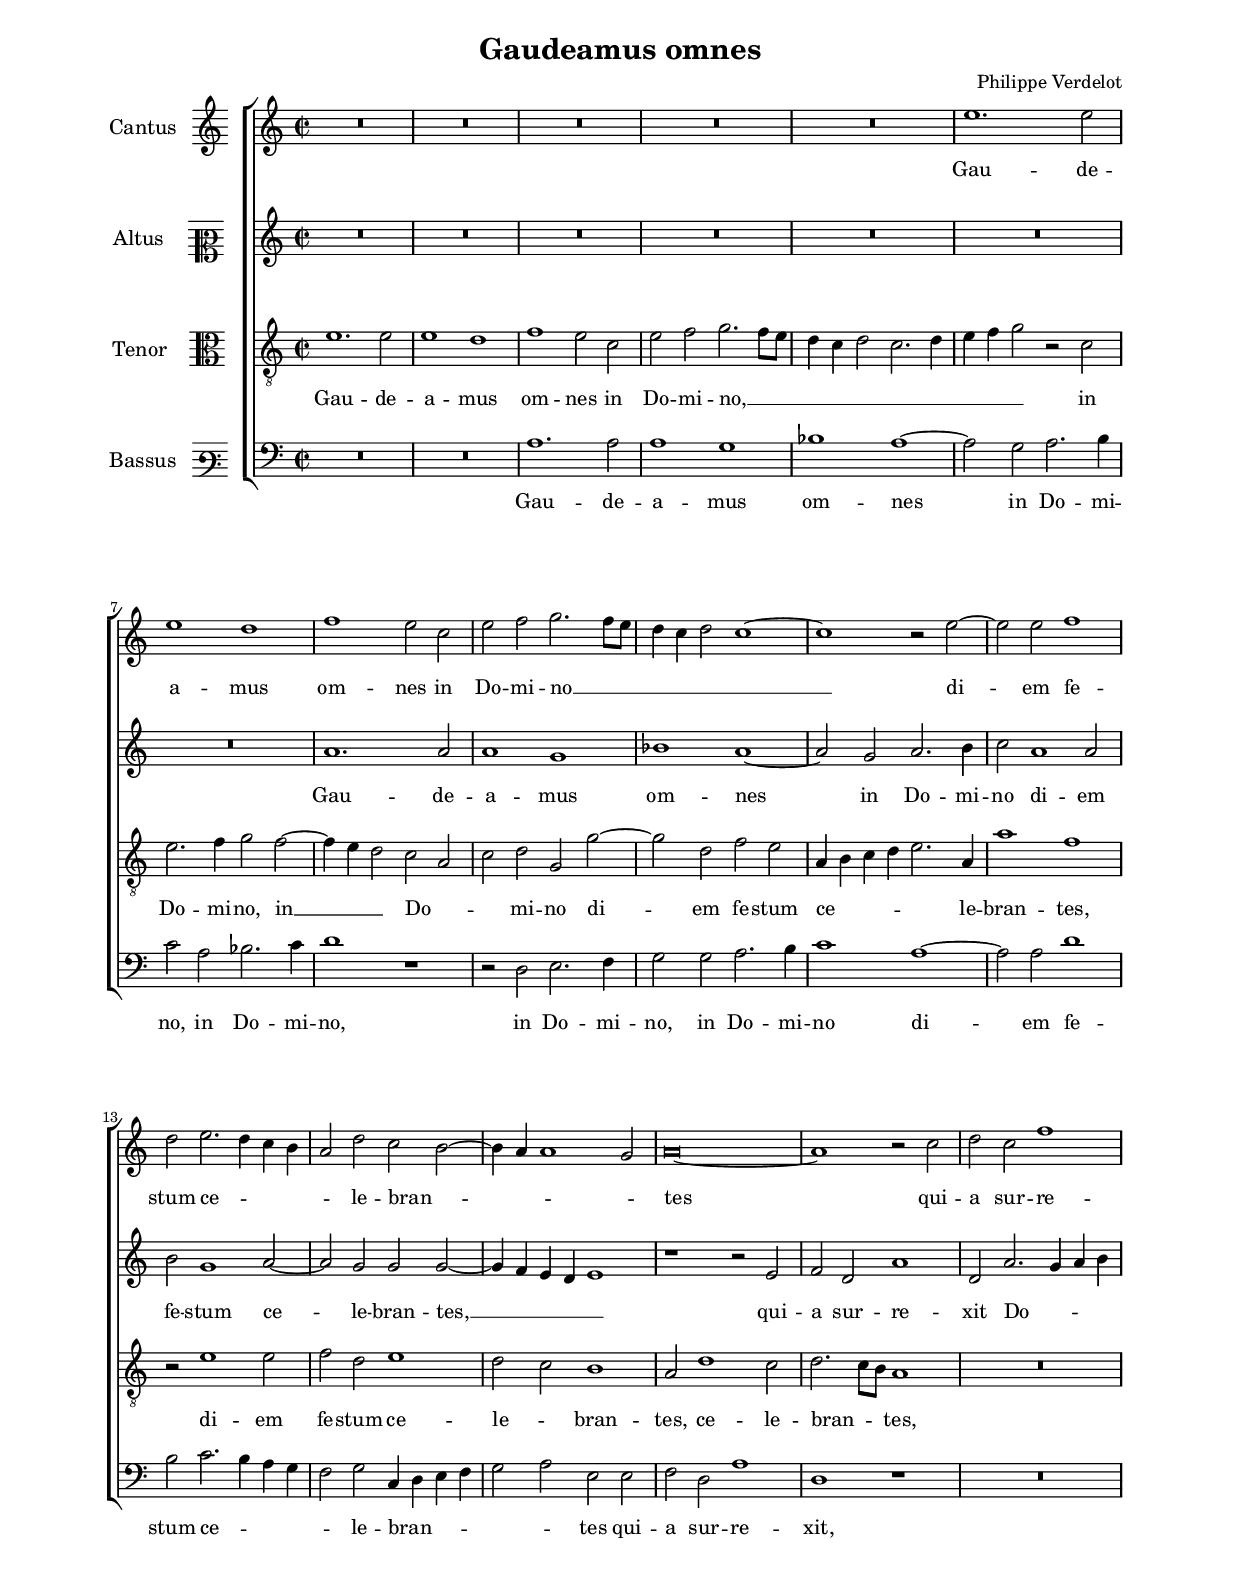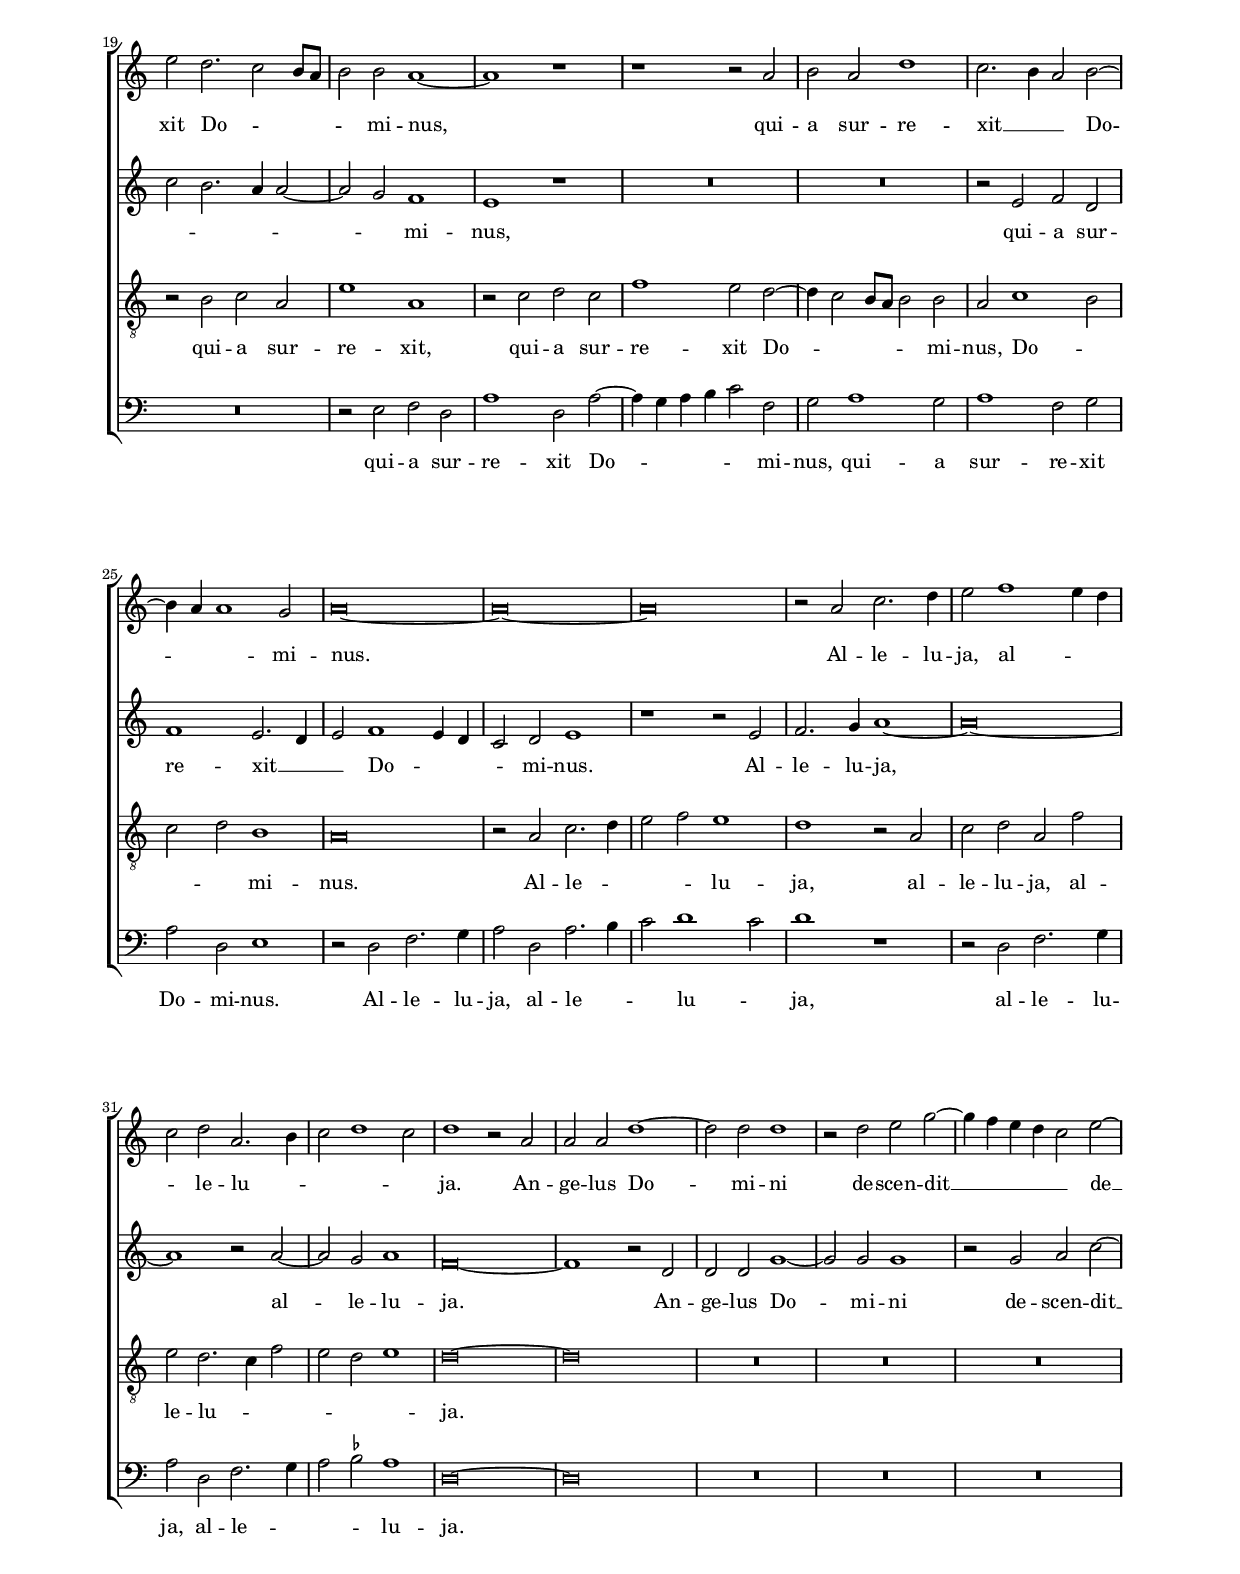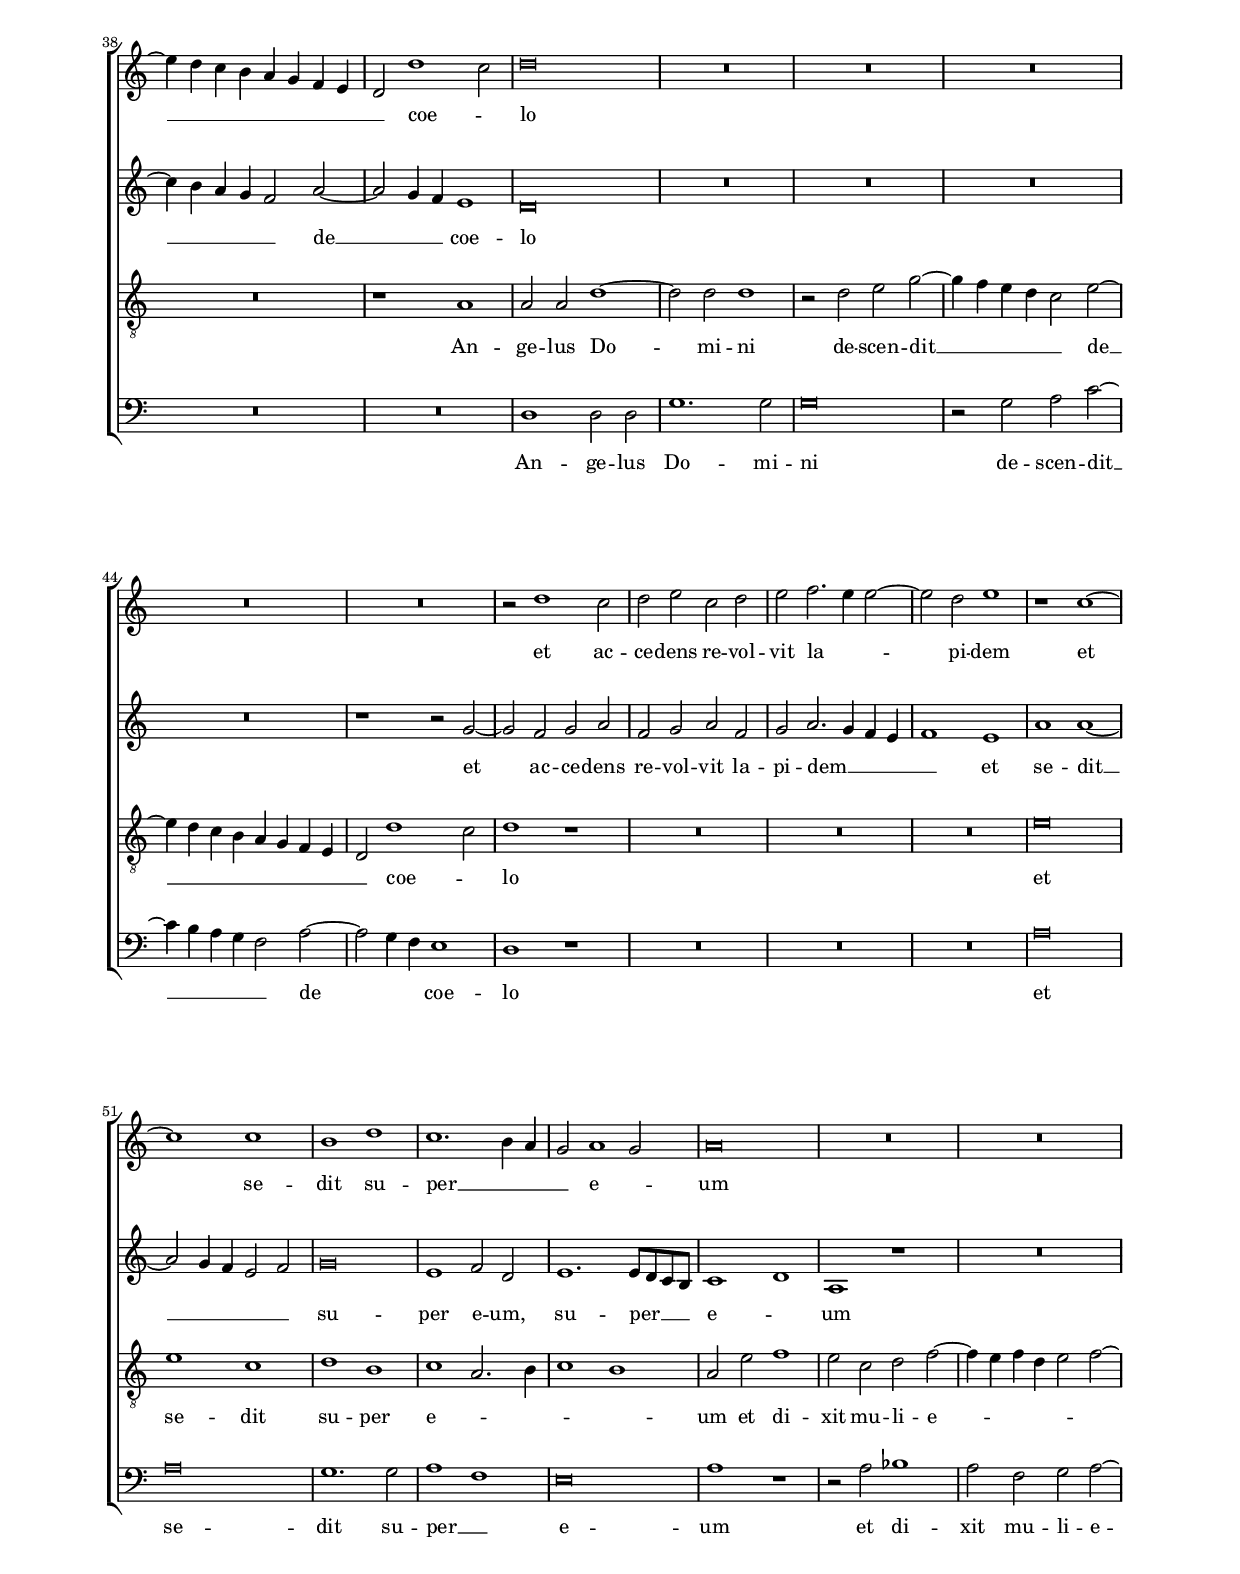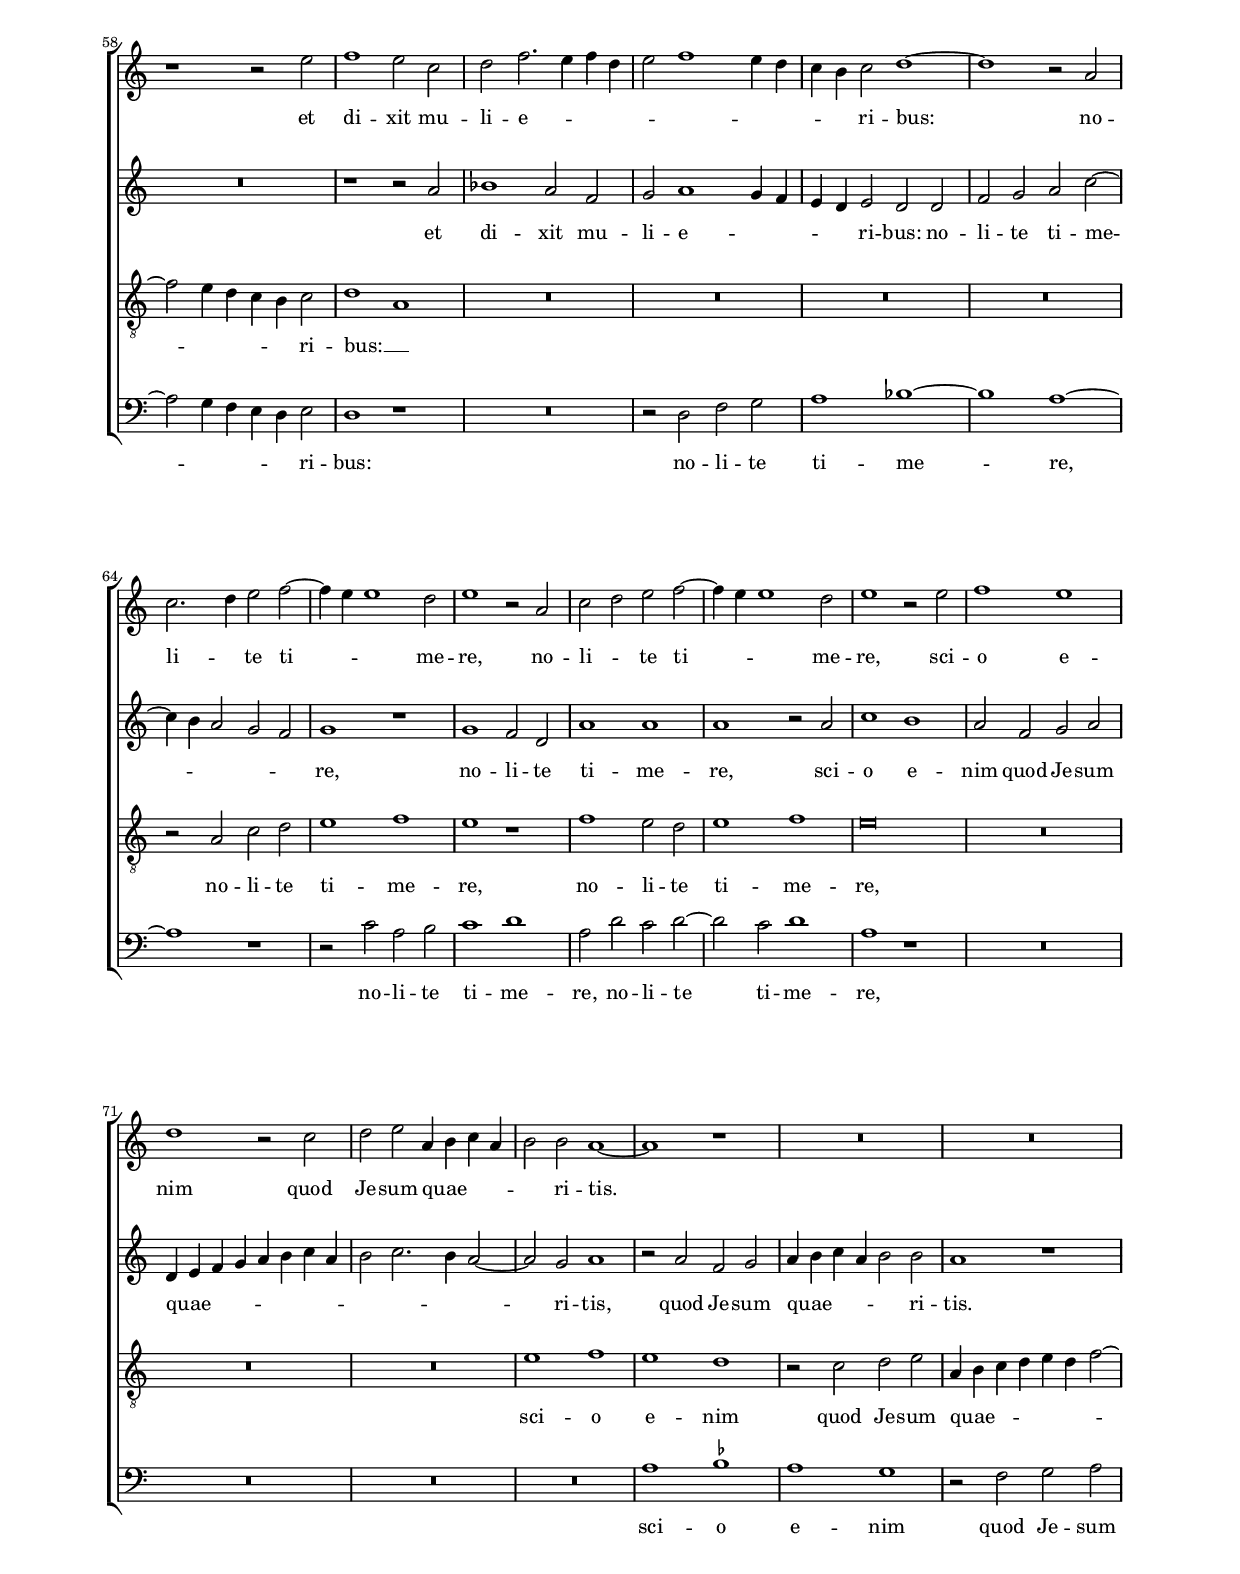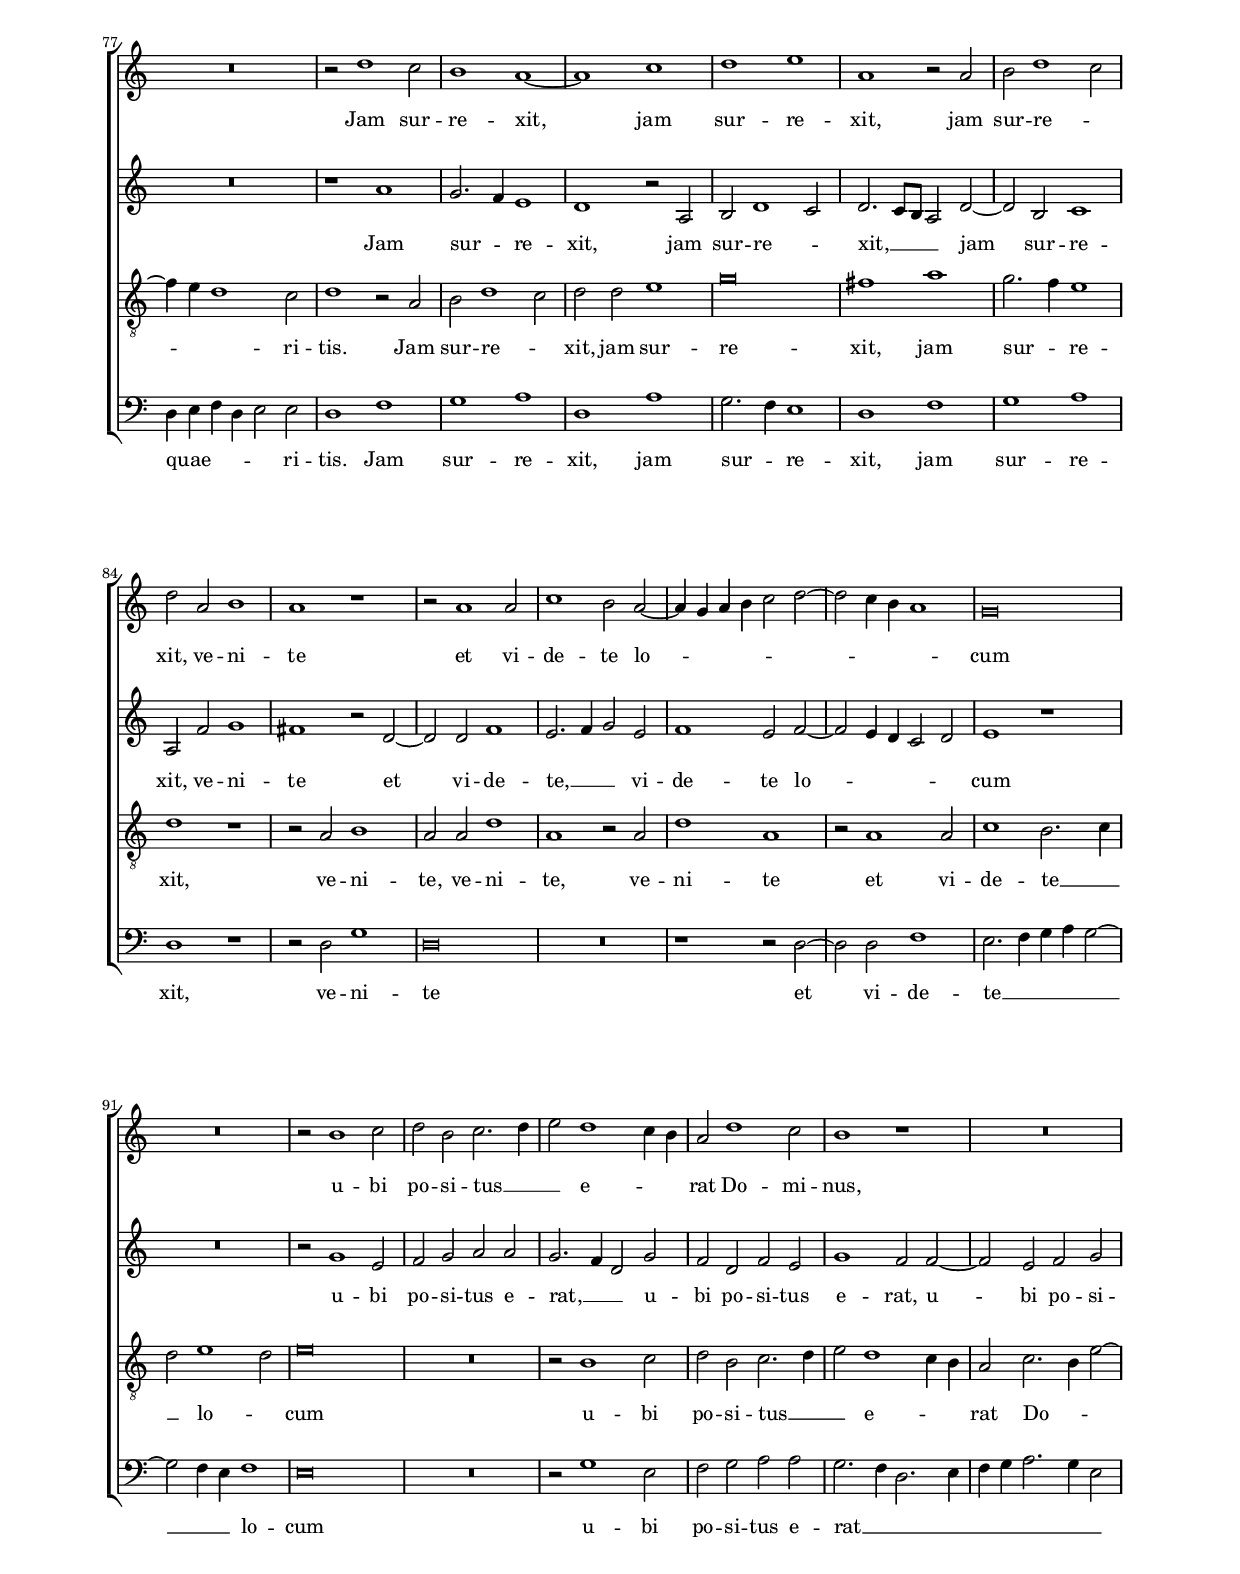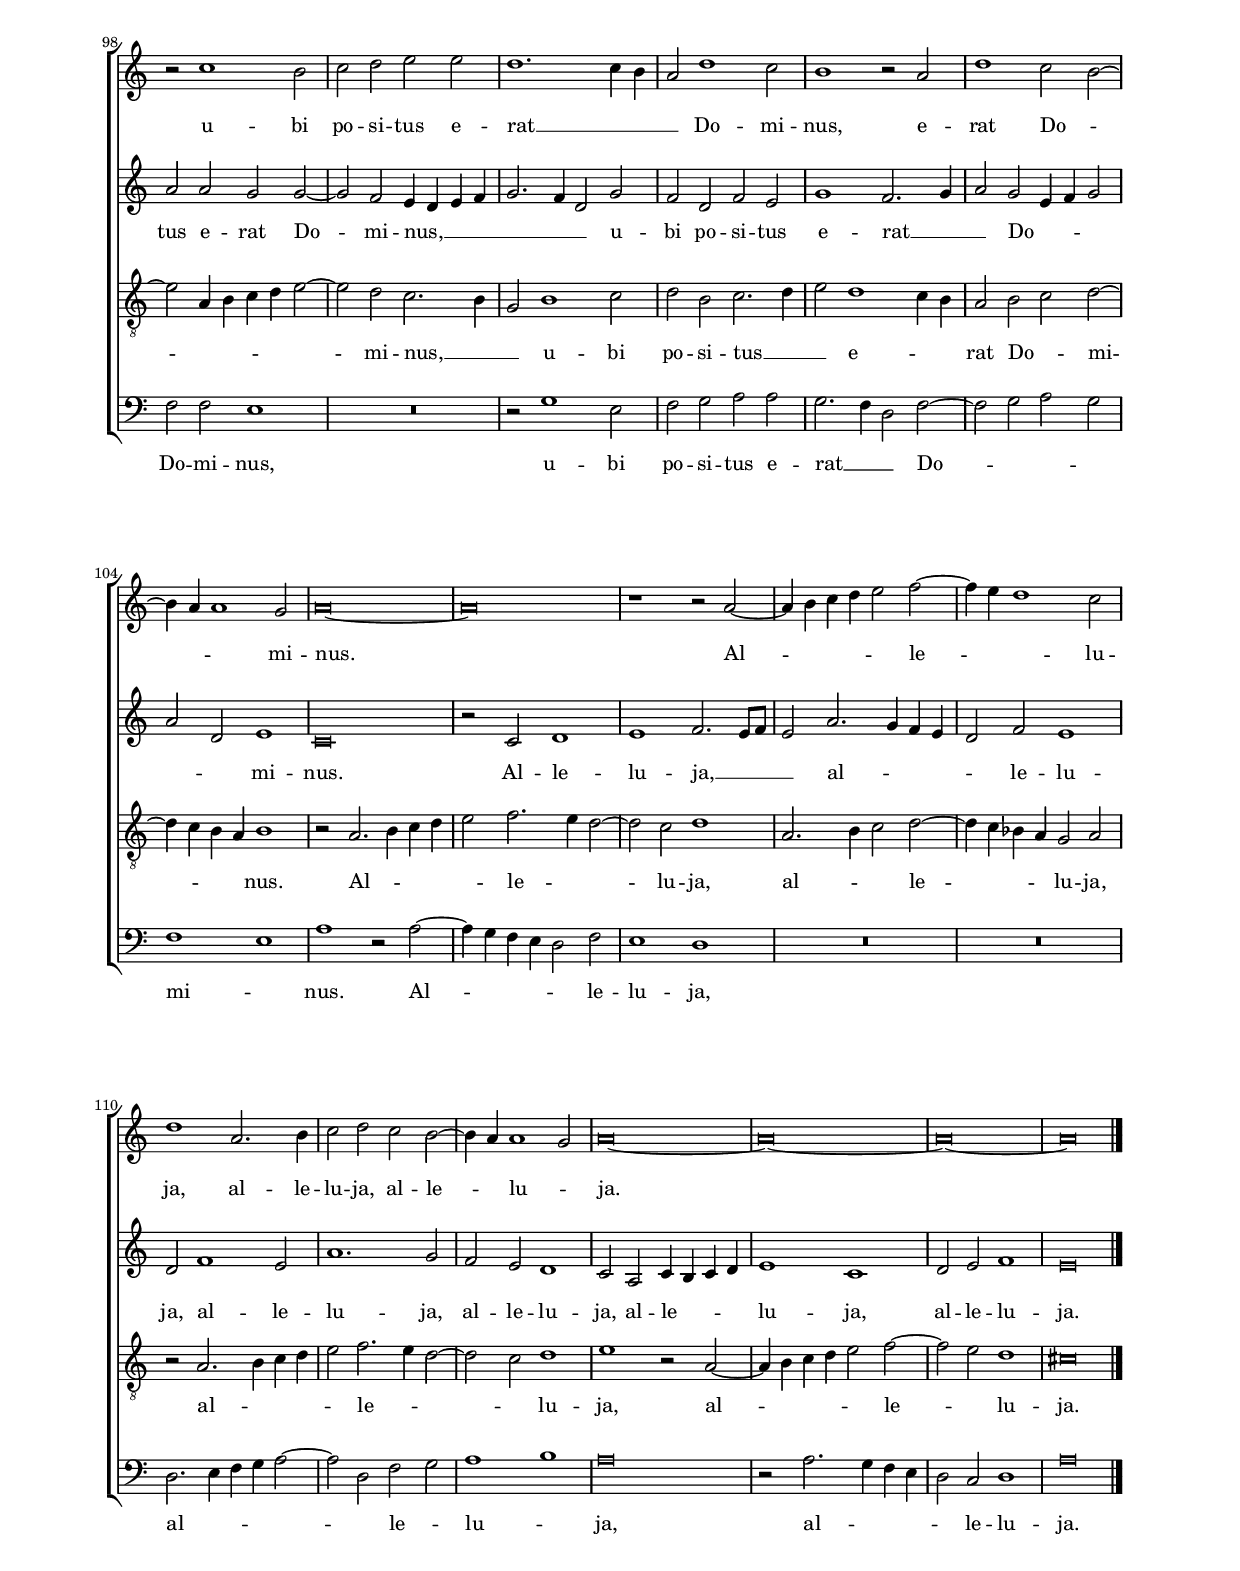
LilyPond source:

\header
{
  title="Gaudeamus omnes"
  composer="Philippe Verdelot"
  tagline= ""
}

\version "2.18.2"
\include "deutsch.ly"
#(set-global-staff-size 16)
% #(set-default-paper-size "letter")
#(ly:set-option 'point-and-click #f)

	
global = {
	\key c \major
	\time 2/2 \set Score.measureLength = #(ly:make-moment 2/1)
	}

	ficta = { \once \set suggestAccidentals = ##t }
	
	forget = #(define-music-function (parser location music) (ly:music?) #{
		\accidentalStyle forget
		$music
		\accidentalStyle default
		#})
	
	m = \melisma
	me = \melismaEnd


\paper
	{
	top-margin = 2 \cm
	bottom-margin = 2 \cm
	left-margin = 2 \cm
	right-margin = 2 \cm
	ragged-bottom = ##f
	ragged-last-bottom = ##t
	print-page-number = ##f
	system-system-spacing = #'((basic-distance . 20) (minimum-distance . 14) (padding . 8) (strechability . 150))
	systems-per-page = 3
	page-count = 6
%	min-systems-per-page = 3
%	oddHeaderMarkup = \markup { \fill-line { \null \null \column \right-align { \fontsize #1 \fromproperty #'page:page-number-string \null } } }
%	evenHeaderMarkup = \markup { \column \right-align { \fontsize #1 \fromproperty #'page:page-number-string \null } }
	}


incipitcantus = \markup { \score {
	{
	\set Staff.instrumentName = \markup { \fontsize #1 "Cantus" }
	\key c \major
	\clef violin
	s4 \bar ""
	}
	\layout  {
	raggedright = ##t
	indent = 1.6 \cm
	line-width = 2.2\cm
	\context { \Staff \remove Time_signature_engraver }
	\override Staff.Clef.Y-extent = #'(0 . 0)
	}} \hspace #1 }
	
      
incipitaltus = \markup { \score {
	{
	\set Staff.instrumentName = \markup { \fontsize #1 "Altus" }
	\key c \major
	\clef mezzosoprano
	s4 \bar ""
	}
	\layout  {
	raggedright = ##t
	indent = 1.6 \cm
	line-width = 2.2\cm
	\context { \Staff \remove Time_signature_engraver }
	\override Staff.Clef.Y-extent = #'(0 . 0)
	}} \hspace #1 }


incipittenor = \markup { \score {
	{
	\set Staff.instrumentName = \markup { \fontsize #1 "Tenor" }
	\key c \major
	\clef alto
	s4 \bar ""
	}
	\layout  {
	raggedright = ##t
	indent = 1.6 \cm
	line-width = 2.2\cm
	\context { \Staff \remove Time_signature_engraver }
	\override Staff.Clef.Y-extent = #'(0 . 0)
	}} \hspace #1 }


incipitbassus = \markup { \score {
	{
	\set Staff.instrumentName = \markup { \fontsize #1 "Bassus" }
	\key c \major
	\clef varbaritone
	s4 \bar ""
	}
	\layout  {
	raggedright = ##t
	indent = 1.6 \cm
	line-width = 2.2\cm
	\context { \Staff \remove Time_signature_engraver }
	\override Staff.Clef.Y-extent = #'(0 . 0)
	}} \hspace #1 }


cantus =  \relative c''
	{
	R\breve
	R\breve
	R\breve
	R\breve
%5
	R\breve |
	e1. e2
	e1 d
	f1 e2 c
	e2 f g2. f8 e
%10
	d4 c d2 c1~ |
	c1 r2 e~
	e2 e f1
	d2 e2. d4 c h
	a2 d c h~
%15
	h4 a a1 g2 |
	a\breve~
	a1 r2 c
	d2 c f1
	e2 d2. c2 h8 a
%20
	h2 h a1~ |
	a1 r
	r1 r2 a
	h2 a d1
	c2. h4 a2 h~
%25
	h4 a a1 g2 |
	a\breve~
	a\breve~
	a\breve
	r2 a c2. d4
%30
	e2 f1 e4 d |
	c2 d a2. h4
	c2 d1 c2
	d1 r2 a
	a2 a d1~
%35
	d2 d d1
	r2 d e g~
	g4 f e d c2 e~
	e4 d c h a g f e
	d2 d'1 c2
%40
	d\breve |
	R\breve
	R\breve
	R\breve
	R\breve
%45
	R\breve |
	r2 d1 c2
	d2 e c d
	e2 f2. e4 e2~
	e2 d e1
%50
	r1 c~ |
	c1 c
	h1 d
	c1. h4 a
	g2 a1 g2
%55
	a\breve |
	R\breve
	R\breve
	r1 r2 e'
	f1 e2 c
%60
	d2 f2. e4 f d |
	e2 f1 e4 d
	c4 h c2 d1~
	d1 r2 a
	c2. d4 e2 f~
%65
	f4 e e1 d2 |
	e1 r2 a,
	c2 d e f~
	f4 e e1 d2
	e1 r2 e
%70
	f1 e |
	d1 r2 c
	d2 e a,4 h c a
	h2 h a1~
	a1 r
%75
	R\breve |
	R\breve
	R\breve
	r2 d1 c2
	h1 a~
%80
	a1 c |
	d1 e
	a,1 r2 a
	h2 d1 c2
	d2 a h1
%85
	a1 r |
	r2 a1 a2
	c1 h2 a~
	a4 g a h c2 d~
	d2 c4 h a1
%90
	g\breve |
	R\breve
	r2 h1 c2
	d2 h c2. d4
	e2 d1 c4 h
%95
	a2 d1 c2 |
	h1 r
	R\breve
	r2 c1 h2
	c2 d e e
%100
	d1. c4 h |
	a2 d1 c2
	h1 r2 a
	d1 c2 h~
	h4 a a1 g2
%105
	a\breve~ |
	a\breve
	r1 r2 a~
	a4 h c d e2 f~
	f4 e d1 c2
%110
	d1 a2. h4 |
	c2 d c h~
	h4 a a1 g2
	a\breve~
	a\breve~
%115
	a\breve~
	a\breve \bar "|." |
	}


altus =  \relative c'
        {
	R\breve
	R\breve
	R\breve
	R\breve
%5
	R\breve |
	R\breve
	R\breve
	a'1. a2
	a1 g
%10
	b1 a~ |
	a2 g a2. h4
	c2 a1 a2
	h2 g1 a2~
	a2 g g g~
%15
	g4 f e d e1 |
	r1 r2 e
	f2 d a'1
	d,2 a'2. g4 a h
	c2 h2. a4 a2~
%20
	a2 g f1 |
	e1 r
	R\breve
	R\breve
	r2 e f d
	f1 e2. d4
%26
	e2 f1 e4 d |
	c2 d e1
	r1 r2 e
	f2. g4 a1~
	a\breve~
%31
	a1 r2 a~ |
	a2 g a1
	f\breve~
	f1 r2 d
	d2 d g1~
%36
	g2 g g1 |
	r2 g a c~
	c4 h a g f2 a~
	a2 g4 f e1
	d\breve
%41
	R\breve |
	R\breve
	R\breve
	R\breve
	r1 r2 g~
%46
	g2 f g a |
	f2 g a f
	g2 a2. g4 f e
	f1 e
	a1 a~
%51
	a2 g4 f e2 f |
	g\breve
	e1 f2 d
	e1. e8 d c h
	c1 d
%56
	a1 r |
	R\breve
	R\breve
	r1 r2 a'
	b1 a2 f
%61
	g2 a1 g4 f |
	e4 d e2 d d
	f2 g a c~
	c4 h a2 g f
	g1 r
%66
	g1 f2 d |
	a'1 a
	a1 r2 a
	c1 h
	a2 f g a
%71
	d,4 e f g a h c a |
	h2 c2. h4 a2~
	a2 g a1
	r2 a f g
	a4 h c a h2 h
%76
	a1 r |
	R\breve
	r1 a
	g2. f4 e1
	d1 r2 a
%81
	h2 d1 c2 |
	d2. c8 h a2 d~
	d2 h c1
	a2 f' g1
	fis1 r2 d~
%86
	d2 d f1 |
	e2. f4 g2 e
	f1 e2 f~
	f2 e4 d c2 d
	e1 r
%91
	R\breve |
	r2 g1 e2
	f2 g a a
	g2. f4 d2 g
	f2 d f e
%96
	g1 f2 f~ |
	f2 e f g
	a2 a g g~
	g2 f e4 d e f
	g2. f4 d2 g
%101
	f2 d f e |
	g1 f2. g4
	a2 g e4 f g2
	a2 d, e1
	c\breve
%106
	r2 c d1 |
	e1 f2. e8 f
	e2 a2. g4 f e
	d2 f e1
	d2 f1 e2
%111
	a1. g2 |
	f2 e d1
	c2 a c4 h c d
	e1 c
	d2 e f1
%116
	e\breve |
	}


tenor =  \relative c'
	{
	e1. e2
	e1 d
	f1 e2 c
	e2 f g2. f8 e
%5
	d4 c d2 c2. d4 |
	e4 f g2 r c,
	e2. f4 g2 f~
	f4 e d2 c a
	c2 d g, g'~
%10
	g2 d f e |
	a,4 h c d e2. a,4
	a'1 f
	r2 e1 e2
	f2 d e1
%15
	d2 c h1 |
	a2 d1 c2
	d2. c8 h a1
	R\breve
	r2 h c a
%20
	e'1 a, |
	r2 c d c
	f1 e2 d~
	d4 c2 h8 a h2 h
	a2 c1 h2
%25
	c2 d h1 |
	a\breve
	r2 a c2. d4
	e2 f e1
	d1 r2 a
%30
	c2 d a f' |
	e2 d2. c4 f2
	e2 d e1
	d\breve~
	d\breve
%35
	R\breve |
	R\breve
	R\breve
	R\breve
	r1 a
%40
	a2 a d1~ |
	d2 d d1
	r2 d e g~
	g4 f e d c2 e~
	e4 d c h a g f e
%45
	d2 d'1 c2 |
	d1 r
	R\breve
	R\breve
	R\breve
%50
	e\breve |
	e1 c
	d1 h
	c1 a2. h4
	c1 h
%55
	a2 e' f1 |
	e2 c d f~
	f4 e f d e2 f~
	f2 e4 d c h c2
	d1 a
%60
	R\breve |
	R\breve
	R\breve
	R\breve
	r2 a c d
%65
	e1 f |
	e1 r
	f1 e2 d
	e1 f
	e\breve
%70
	R\breve |
	R\breve
	R\breve
	e1 f
	e1 d
%75
	r2 c d e |
	a,4 h c d e d f2~
	f4 e d1 c2
	d1 r2 a
	h2 d1 c2
%80
	d2 d e1 |
	g\breve
	fis1 a
	g2. f4 e1
	d1 r
%85
	r2 a h1 |
	a2 a d1
	a1 r2 a
	d1 a
	r2 a1 a2
%90
	c1 h2. c4 |
	d2 e1 d2
	e\breve
	R\breve
	r2 h1 c2
%95
	d2 h c2. d4 |
	e2 d1 c4 h
	a2 c2. h4 e2~
	e2 a,4 h c d e2~
	e2 d c2. h4
%100
	g2 h1 c2 |
	d2 h c2. d4
	e2 d1 c4 h
	a2 h c d~
	d4 c h a h1
%105
	r2 a2. h4 c d |
	e2 f2. e4 d2~
	d2 c d1
	a2. h4 c2 d~
	d4 c b a g2 a
%110
	r2 a2. h4 c d |
	e2 f2. e4 d2~
	d2 c d1
	e1 r2 a,~
	a4 h c d e2 f~
%115
	f2 e d1 |
	cis\breve |
	}


bassus  =  \relative c
	{
	R\breve
	R\breve
	a'1. a2
	a1 g
%5
	b1 a~ |
	a2 g a2. h4
	c2 a b2. c4
	d1 r
	r2 d, e2. f4
%10
	g2 g a2. h4 |
	c1 a~ |
	a2 a d1
	h2 c2. h4 a g
	f2 g c,4 d e f
%15
	g2 a e e |
	f2 d a'1
	d,1 r
	R\breve
	R\breve
%20
	r2 e f d |
	a'1 d,2 a'~
	a4 g a h c2 f,
	g2 a1 g2
	a1 f2 g
%25
	a2 d, e1 |
	r2 d f2. g4
	a2 d, a'2. h4
	c2 d1 c2
	d1 r
%30
	r2 d, f2. g4 |
	a2 d, f2. g4
	a2 \ficta b a1
	d,\breve~
	d\breve
%35
	R\breve |
	R\breve
	R\breve
	R\breve
	R\breve
%40
	d1 d2 d |
	g1. g2
	g\breve
	r2 g a c~
	c4 h a g f2 a~
%45
	a2 g4 f e1 |
	d1 r
	R\breve
	R\breve
	R\breve
%50
	a'\breve |
	a\breve
	g1. g2
	a1 f
	e\breve
%55
	a1 r |
	r2 a b1
	a2 f g a~
	a2 g4 f e d e2
	d1 r
%60
	R\breve |
	r2 d f g
	a1 b~
	b1 a~
	a1 r
%65
	r2 c a h |
	c1 d
	a2 d c d~
	d2 c d1
	a1 r
%70
	R\breve |
	R\breve
	R\breve
	R\breve
	a1 \ficta b
%75
	a1 g |
	r2 f g a
	d,4 e f d e2 e
	d1 f
	g1 a
%80
	d,1 a' |
	g2. f4 e1
	d1 f
	g1 a
	d,1 r
%85
	r2 d g1 |
	d\breve
	R\breve
	r1 r2 d~
	d2 d f1
%90
	e2. f4 g a g2~ |
	g2 f4 e f1
	e\breve
	R\breve
	r2 g1 e2
%95
	f2 g a a |
	g2. f4 d2. e4
	f4 g a2. g4 e2
	f2 f e1
	R\breve
%100
	r2 g1 e2 |
	f2 g a a
	g2. f4 d2 f~
	f2 g a g
	f1 e
%105
	a1 r2 a~ |
	a4 g f e d2 f
	e1 d
	R\breve
	R\breve
%110
	d2. e4 f g a2~ |
	a2 d, f g
	a1 h
	a\breve
	r2 a2. g4 f e
%115
	d2 c d1
	a'\breve |
	}

lyricscantus = \lyricmode {
	Gau -- de -- a -- mus om -- nes in Do -- mi -- no __ _ _ _ _ _ _
	di -- em fe -- stum ce -- _ _ _ _ le -- bran -- _ _ _ _ tes
	qui -- a sur -- re -- xit Do -- _ _ _ _ mi -- nus,
	qui -- a sur -- re -- xit __ _ _ Do -- _ _ mi -- nus.
	Al -- le -- lu -- ja,
	al -- _ _ _ le -- lu -- _ _ _ _ ja.
	An -- ge -- lus Do -- mi -- ni
	de -- scen -- dit __ _ _ _ _ de __ _ _ _ _ _ _ _ _ coe -- _ lo
	et ac -- ce -- dens re -- vol -- vit la -- _ _ pi -- dem
	et se -- dit su -- per __ _ _ _ e -- _ um
	et di -- xit mu -- li -- e -- _ _ _ _ _ _ _ _ _ ri -- bus:
	no -- li -- _ te ti -- _ _ me -- re,
	no -- li -- _ te ti -- _ _ me -- re,
	sci -- o e -- nim quod Je -- sum quae -- _ _ _ _ ri -- tis.
	Jam sur -- re -- xit,
	jam sur -- re -- xit,
	jam sur -- re -- _ xit,
	ve -- ni -- te et vi -- de -- te lo -- _ _ _ _ _ _ _ _ cum
	u -- bi po -- si -- tus __ _ _ e -- _ _ rat Do -- mi -- nus,
	u -- bi po -- si -- tus e -- rat __ _ _ _ Do -- mi -- nus,
	e -- rat Do -- _ _ _ mi -- nus.
	Al -- _ _ _ _ le -- _ _ lu -- ja,
	al -- le -- lu -- ja,
	al -- le -- _ lu -- _ ja.
	}


lyricsaltus = \lyricmode {
	Gau -- de -- a -- mus om -- nes in Do -- mi -- no
	di -- em fe -- stum ce -- le -- bran -- tes, __ _ _ _ _
	qui -- a sur -- re -- xit Do -- _ _ _ _ _ _ _ _ mi -- nus,
	qui -- a sur -- re -- xit __ _ _ Do -- _ _ _ mi -- nus.
	Al -- le -- lu -- ja,
	al -- le -- lu -- ja.
	An -- ge -- lus Do -- mi -- ni
	de -- scen -- dit __ _ _ _ _ de __ _ _ coe -- lo
	et ac -- ce -- dens re -- vol -- vit la -- pi -- dem __ _ _ _ _ 
	et se -- dit __ _ _ _ _ su -- per e -- um,
	su -- per __ _ _ _ e -- _ um
	et di -- xit mu -- li -- e -- _ _ _ _ ri -- bus:
	no -- li -- te ti -- me -- _ _ _ _ re,
	no -- li -- te ti -- me -- re,
	sci -- o e -- nim quod Je -- sum quae -- _ _ _ _ _ _ _ _ _ _ _ ri -- tis,
	quod Je -- sum quae -- _ _ _ _ ri -- tis.
	Jam sur -- _ re -- xit,
	jam sur -- re -- _ xit, __ _ _ _
	jam sur -- re -- xit,
	ve -- ni -- te et vi -- de -- te, __ _ _
	vi -- de -- te lo -- _ _ _ _ cum
	u -- bi po -- si -- tus e -- rat, __ _ _
	u -- bi po -- si -- tus e -- rat,
	u -- bi po -- si -- tus e -- rat Do -- mi -- nus, __ _ _ _ _ _ _
	u -- bi po -- si -- tus e -- rat __ _ _ Do -- _ _ _ _ _ mi -- nus.
	Al -- le -- lu -- ja, __ _ _ _
	al -- _ _ _ _ le -- lu -- ja,
	al -- le -- lu -- ja,
	al -- le -- lu -- ja,
	al -- le -- _ _ _ lu -- ja,
	al -- le -- lu -- ja.
	}


lyricstenor = \lyricmode {
	Gau -- de -- a -- mus om -- nes in Do -- mi -- no, __ _ _ _ _ _ _ _ _ _ _
	in Do -- mi -- no,
	in __ _ _ Do -- _ _ mi -- no
	di -- em fe -- stum ce -- _ _ _ _ le -- bran -- tes,
	di -- em fe -- stum ce -- le -- _ bran -- tes,
	ce -- le -- bran -- _ _ tes,
	qui -- a sur -- re -- xit,
	qui -- a sur -- re -- xit Do -- _ _ _ _ mi -- nus,
	Do -- _ _ _ mi -- nus.
	Al -- le -- _ _ _ lu -- ja,
	al -- le -- lu -- ja,
	al -- le -- lu -- _ _ _ _ _ ja.
	An -- ge -- lus Do -- mi -- ni
	de -- scen -- dit __ _ _ _ _ de __ _ _ _ _ _ _ _ _ coe -- _ lo
	et se -- dit su -- per e -- _ _ _ _ um
	et di -- xit mu -- li -- e -- _ _ _ _ _ _ _ _ _ ri -- bus: __ _
	no -- li -- te ti -- me -- re,
	no -- li -- te ti -- me -- re,
	sci -- o e -- nim quod Je -- sum quae -- _ _ _ _ _ _ _ _ ri -- tis.
	Jam sur -- re -- _ xit,
	jam sur -- re -- xit,
	jam sur -- _ re -- xit,
	ve -- ni -- te,
	ve -- ni -- te,
	ve -- ni -- te et vi -- de -- te __ _ _ lo -- _ cum
	u -- bi po -- si -- tus __ _ _ e -- _ _ rat Do -- _ _ _ _ _ _ _ mi -- nus, __ _ _
	u -- bi po -- si -- tus __ _ _ e -- _ _ rat Do -- _ mi -- _ _ _ nus.
	Al -- _ _ _ _ le -- _ _ lu -- ja,
	al -- _ _ le -- _ _ _ lu -- ja,
	al -- _ _ _ _ le -- _ _ _ lu -- ja,
	al -- _ _ _ _ le -- _ lu -- ja.
	}


lyricsbassus = \lyricmode {
	Gau -- de -- a -- mus om -- nes in Do -- mi -- no,
	in Do -- mi -- no,
	in Do -- mi -- no,
	in Do -- mi -- no
	di -- em fe -- stum ce -- _ _ _ _ le -- bran -- _ _ _ _ _ tes
	qui -- a sur -- re -- xit,
	qui -- a sur -- re -- xit Do -- _ _ _ _ mi -- nus,
	qui -- a sur -- re -- xit Do -- mi -- nus.
	Al -- le -- lu -- ja,
	al -- le -- _ _ lu -- _ ja,
	al -- le -- lu -- ja,
	al -- le -- _ _ _ lu -- ja.
	An -- ge -- lus Do -- mi -- ni de -- scen -- dit __ _ _ _ _ de _ _ coe -- lo
	et se -- dit su -- per __ _ e -- um
	et di -- xit mu -- li -- e -- _ _ _ _ ri -- bus:
	no -- li -- te ti -- me -- re,
	no -- li -- te ti -- me -- re,
	no -- li -- te ti -- me -- re,
	sci -- o e -- nim quod Je -- sum quae -- _ _ _ _ ri -- tis.
	Jam sur -- re -- xit,
	jam sur -- _ re -- xit,
	jam sur -- re -- xit,
	ve -- ni -- te et vi -- de -- te __ _ _ _ _ _ _ lo -- cum
	u -- bi po -- si -- tus e -- rat __ _ _ _ _ _ _ _ _ Do -- mi -- nus,
	u -- bi po -- si -- tus e -- rat __ _ _ Do -- _ _ _ mi -- _ nus.
	Al -- _ _ _ _ le -- lu -- ja,
	al -- _ _ _ _ _ le -- _ lu -- _ ja,
	al -- _ _ _ _ le -- lu -- ja.
	}


\score
{  
  % \transpose {
	\new ChoirStaff \with { \override StaffGrouper.staff-staff-spacing.basic-distance = #13 }
	<<

	\new Staff << \global
	\new Voice="v1" {
		\set Staff.instrumentName=\incipitcantus
		\set Staff.midiInstrument = "reed organ"
		\clef "violin"
		\cantus }
	\new Lyrics \lyricsto "v1" {\lyricscantus }
	>>


	\new Staff << \global
	\new Voice="v2" {
		\set Staff.instrumentName=\incipitaltus
		\set Staff.midiInstrument = "reed organ"
		\clef "violin" 
		\altus}
	\new Lyrics \lyricsto "v2" {\lyricsaltus }
	>>


	\new Staff << \global
	\new Voice="v3" {
		\set Staff.instrumentName=\incipittenor
		\set Staff.midiInstrument = "reed organ"
		\clef "G_8"
		\tenor }
	\new Lyrics \lyricsto "v3" {\lyricstenor }
	>>


	\new Staff << \global
	\new Voice="v4" {
		\set Staff.instrumentName=\incipitbassus
		\set Staff.midiInstrument = "reed organ"
		\clef "bass" 
		\bassus }
	\new Lyrics \lyricsto "v4" {\lyricsbassus}
	>>

	>>
	% } % transpose

	\layout
	{
	indent = 2.3 \cm
	\context { \Lyrics \override VerticalAxisGroup.nonstaff-relatedstaff-spacing.padding = #2 }
	\context { \Staff \override TimeSignature.break-visibility = #end-of-line-invisible }
%	\context { \Staff \override InstrumentName.X-offset = #'-25 }
	\context { \Voice \override Slur.transparent = ##t }
%	\context { \Voice \override AccidentalSuggestion.avoid-slur = #'ignore }
%	\context { \Voice \override AccidentalSuggestion.outside-staff-priority = ##f }
%	\context { \Score \override BarNumber.padding = #2 }
	\context { \Voice \override NoteHead.style = #'baroque }
	}

\midi
	{
    	\tempo 2 = 90
	}
	
}


% EOF